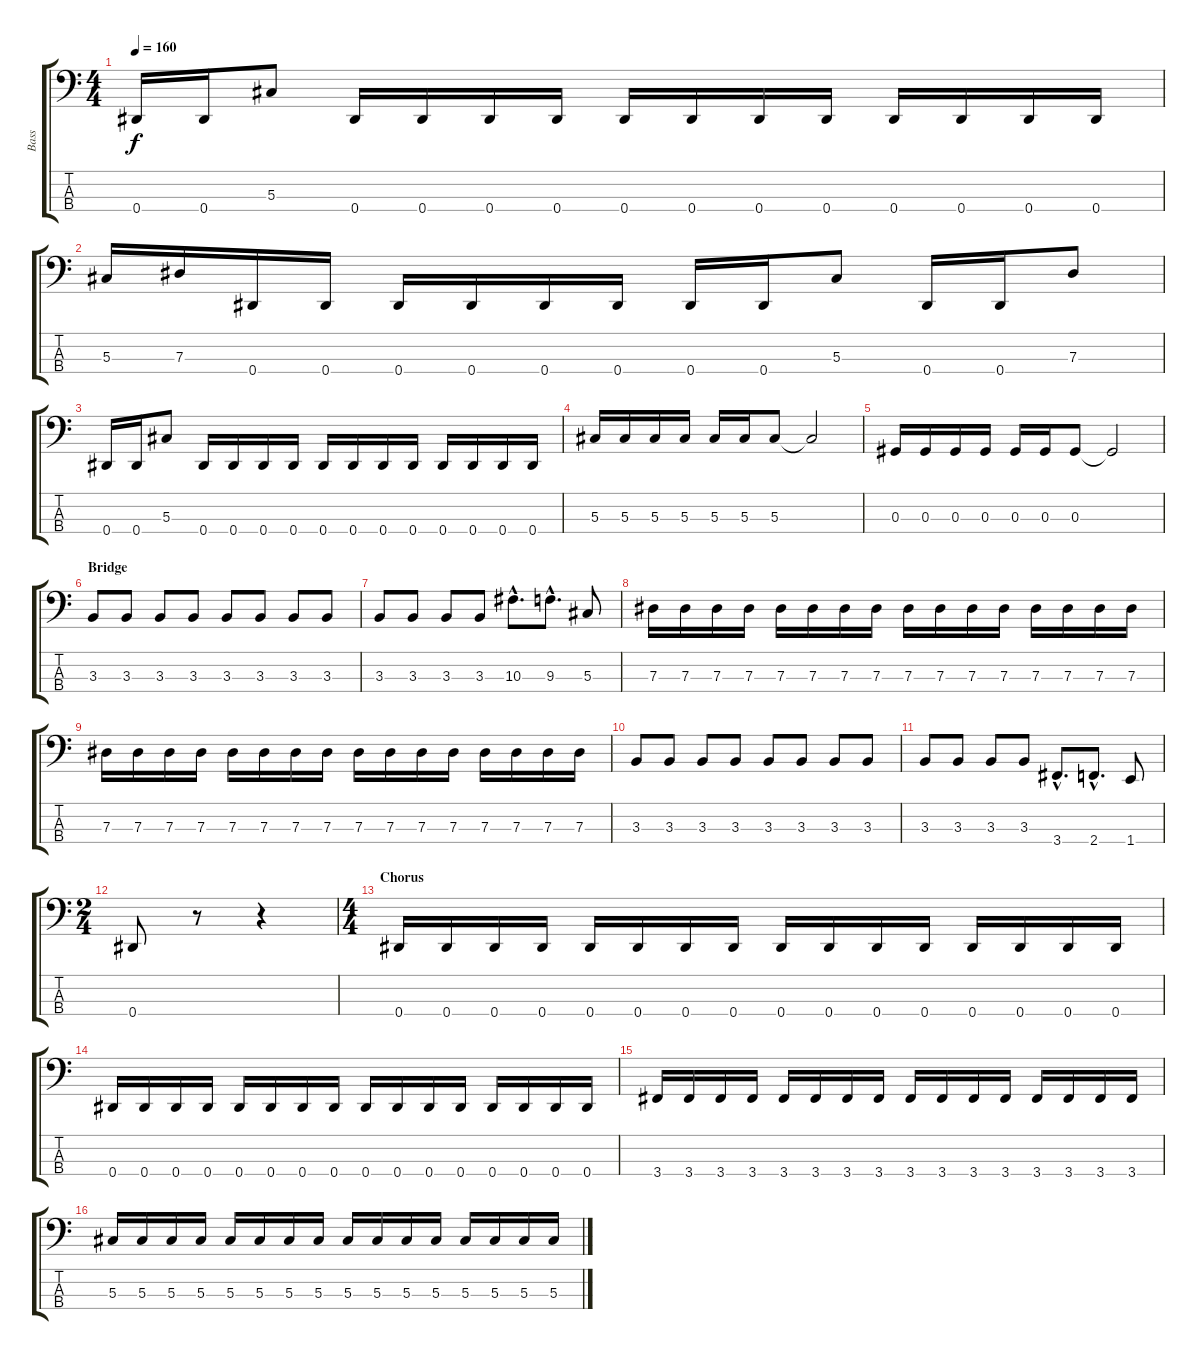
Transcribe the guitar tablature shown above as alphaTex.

\track ("Bass" "Bass") {instrument electricbasspick}
\staff {score tabs}
\tuning (Gb2 Db2 Ab1 Eb1) {hide}
\ts (4 4)
\tempo 160
\clef f4
\ks c
0.4.16{dy f} 0.4.16 5.3.8 0.4.16 0.4.16 0.4.16 0.4.16 0.4.16 0.4.16 0.4.16 0.4.16 0.4.16 0.4.16 0.4.16 0.4.16 |
5.3.16 7.3.16 0.4.16 0.4.16 0.4.16 0.4.16 0.4.16 0.4.16 0.4.16 0.4.16 5.3.8 0.4.16 0.4.16 7.3.8 |
0.4.16 0.4.16 5.3.8 0.4.16 0.4.16 0.4.16 0.4.16 0.4.16 0.4.16 0.4.16 0.4.16 0.4.16 0.4.16 0.4.16 0.4.16 |
5.3.16 5.3.16 5.3.16 5.3.16 5.3.16 5.3.16 5.3.8 5.3{t}.2 |
0.3.16 0.3.16 0.3.16 0.3.16 0.3.16 0.3.16 0.3.8 0.3{t}.2 |
\section ("" "Bridge")
3.3.8 3.3.8 3.3.8 3.3.8 3.3.8 3.3.8 3.3.8 3.3.8 |
3.3.8 3.3.8 3.3.8 3.3.8 10.3{hac}.8{d} 9.3{hac}.8{d} 5.3.8 |
7.3.16 7.3.16 7.3.16 7.3.16 7.3.16 7.3.16 7.3.16 7.3.16 7.3.16 7.3.16 7.3.16 7.3.16 7.3.16 7.3.16 7.3.16 7.3.16 |
7.3.16 7.3.16 7.3.16 7.3.16 7.3.16 7.3.16 7.3.16 7.3.16 7.3.16 7.3.16 7.3.16 7.3.16 7.3.16 7.3.16 7.3.16 7.3.16 |
3.3.8 3.3.8 3.3.8 3.3.8 3.3.8 3.3.8 3.3.8 3.3.8 |
3.3.8 3.3.8 3.3.8 3.3.8 3.4{hac}.8{d} 2.4{hac}.8{d} 1.4.8 |
\ts (2 4)
0.4.8 r.8 r.4 |
\ts (4 4)
\section ("" "Chorus")
0.4.16 0.4.16 0.4.16 0.4.16 0.4.16 0.4.16 0.4.16 0.4.16 0.4.16 0.4.16 0.4.16 0.4.16 0.4.16 0.4.16 0.4.16 0.4.16 |
0.4.16 0.4.16 0.4.16 0.4.16 0.4.16 0.4.16 0.4.16 0.4.16 0.4.16 0.4.16 0.4.16 0.4.16 0.4.16 0.4.16 0.4.16 0.4.16 |
3.4.16 3.4.16 3.4.16 3.4.16 3.4.16 3.4.16 3.4.16 3.4.16 3.4.16 3.4.16 3.4.16 3.4.16 3.4.16 3.4.16 3.4.16 3.4.16 |
5.3.16 5.3.16 5.3.16 5.3.16 5.3.16 5.3.16 5.3.16 5.3.16 5.3.16 5.3.16 5.3.16 5.3.16 5.3.16 5.3.16 5.3.16 5.3.16
